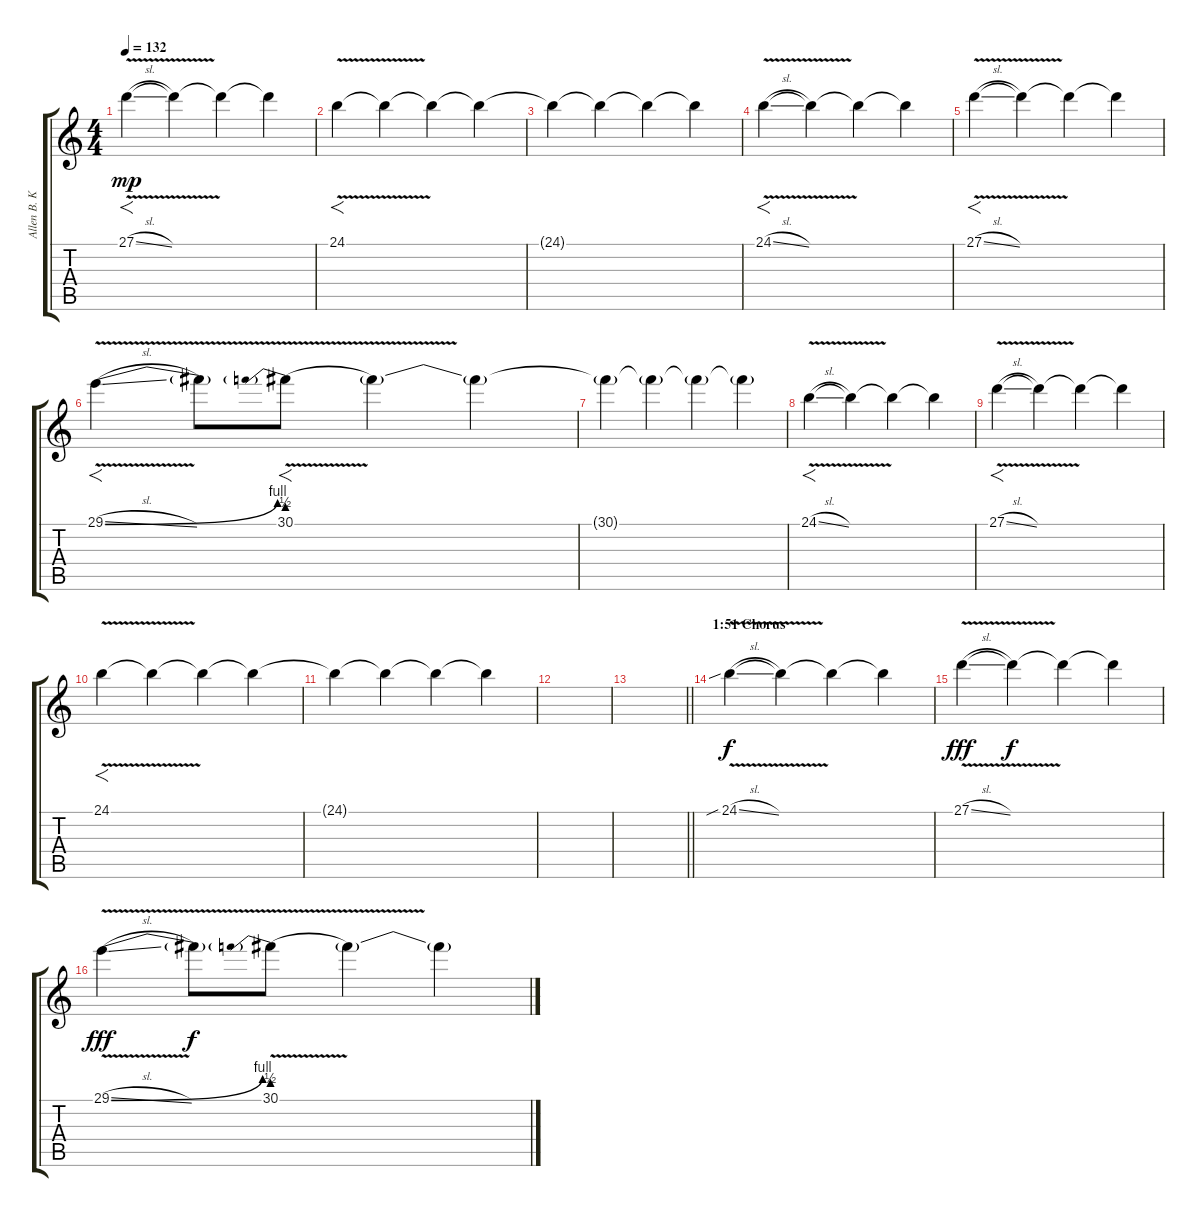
\track ("Allen B. Konstanz (Keys I)" "Allen B. K") {instrument ocarina}
\staff {score tabs}
\tuning (B3 Gb3 D3 A2 E2 B1) {hide}
\ts (4 4)
\tempo 132
\clef g2
\ks c
27.1{v sl}.4{f dy mp} 27.1{t}.4 27.1{t}.4 27.1{t}.4 |
24.1{v}.4{f} 24.1{t}.4 24.1{t}.4 24.1{t}.4 |
24.1{t}.4 24.1{t}.4 24.1{t}.4 24.1{t}.4 |
24.1{v sl}.4{f} 24.1{t}.4 24.1{t}.4 24.1{t}.4 |
27.1{v sl}.4{f} 27.1{t}.4 27.1{t}.4 27.1{t}.4 |
29.1{be (bend 0 0 60 4) v sl}.4{f} 29.1{t}.8 30.1{be (prebend 0 2 60 2) v}.8{f} 30.1{t}.4 30.1{t}.4 |
30.1{t}.4 30.1{t}.4 30.1{t}.4 30.1{t}.4 |
24.1{v sl}.4{f} 24.1{t}.4 24.1{t}.4 24.1{t}.4 |
27.1{v sl}.4{f} 27.1{t}.4 27.1{t}.4 27.1{t}.4 |
24.1{v}.4{f} 24.1{t}.4 24.1{t}.4 24.1{t}.4 |
24.1{t}.4 24.1{t}.4 24.1{t}.4 24.1{t}.4 |
|
\barLineRight lightlight
|
\section ("" "1:51 Chorus")
24.1{v sib sl}.4{dy f} 24.1{t}.4 24.1{t}.4 24.1{t}.4 |
27.1{v sl}.4{dy fff} 27.1{t}.4{dy f} 27.1{t}.4 27.1{t}.4 |
29.1{be (bend 0 0 60 4) v sl}.4{dy fff} 29.1{t}.8{dy f} 30.1{be (prebend 0 2 60 2) v}.8 30.1{t}.4 30.1{t}.4
